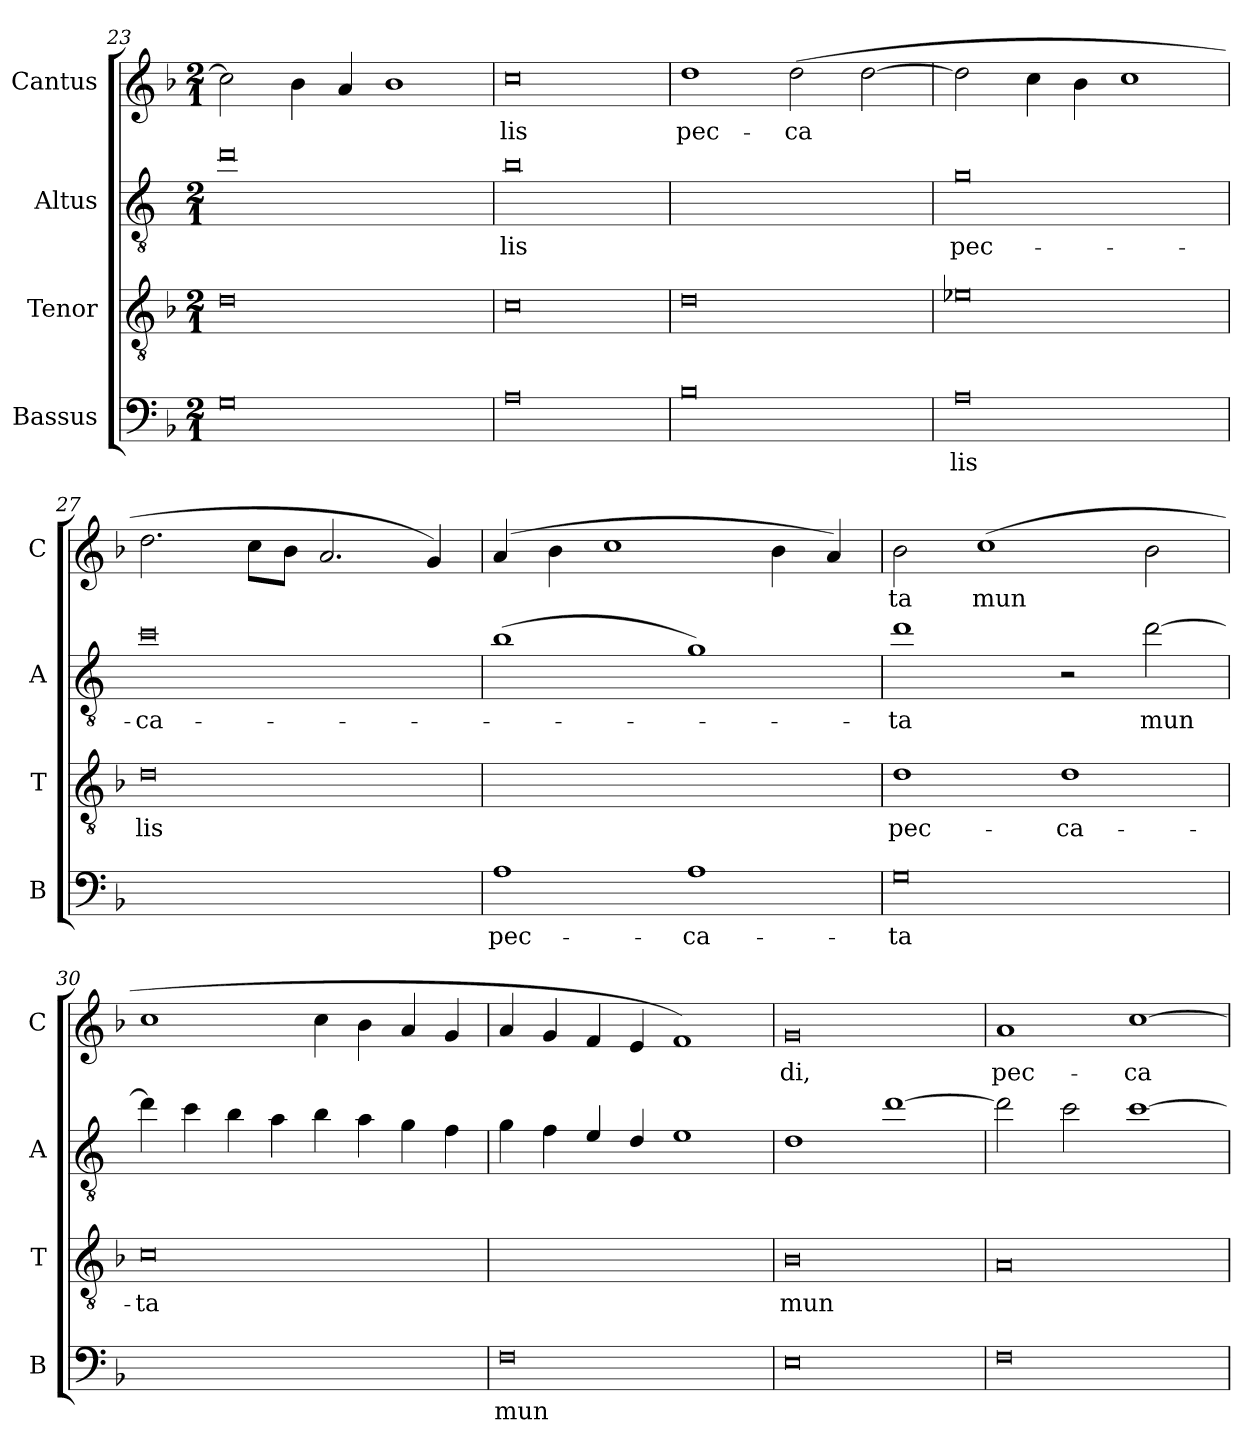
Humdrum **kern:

**kern	**text	**kern	**text	**kern	**text	**kern	**text
*part4	*part4	*part3	*part3	*part2	*part2	*part1	*part1
*staff4	*staff4	*staff3	*staff3	*staff2	*staff2	*staff1	*staff1
*I"Bassus	*	*I"Tenor	*	*I"Altus	*	*I"Cantus	*
*I'B	*	*I'T	*	*I'A	*	*I'C	*
*clefF4	*	*clefGv2	*	*clefGv2	*	*clefG2	*
*	*	*	*	*ITrd4c7	*	*	*
*k[b-]	*	*k[b-]	*	*k[b-]	*	*k[b-]	*
*M2/1	*	*M2/1	*	*M2/1	*	*M2/1	*
=23	=23	=23	=23	=23	=23	=23	=23
0G	.	0d	.	0g	.	2cc\]	.
.	.	.	.	.	.	4b-\	.
.	.	.	.	.	.	4a/	.
.	.	.	.	.	.	1b-	.
=24	=24	=24	=24	=24	=24	=24	=24
!	!	!	!	!	!LO:LY:b	!	!LO:LY:b
0A	.	0c	.	0e	lis	0cc	lis
!!LO:LB:g=z
=25	=25	=25	=25	=25	=25	=25	=25
!	!	!	!	!	!	!	!LO:LY:b
0B-	.	0d	.	0ryy	.	1dd	pec-
!	!	!	!	!	!	!	!LO:LY:b
.	.	.	.	.	.	(2dd\	ca
.	.	.	.	.	.	[2dd\	.
=26	=26	=26	=26	=26	=26	=26	=26
!	!LO:LY:b	!	!	!	!LO:LY:b	!	!
0A	lis	0e-X	.	0c	pec-	2dd\]	.
.	.	.	.	.	.	4cc\	.
.	.	.	.	.	.	4b-\	.
.	.	.	.	.	.	1cc	.
=27	=27	=27	=27	=27	=27	=27	=27
!	!	!	!LO:LY:b	!	!LO:LY:b	!	!
0ryy	.	0d	lis	0f	ca-	2.dd\	.
.	.	.	.	.	.	8cc\L	.
.	.	.	.	.	.	8b-\J	.
.	.	.	.	.	.	2.a/	.
.	.	.	.	.	.	4g/)	.
!!LO:PB:g=z
=28	=28	=28	=28	=28	=28	=28	=28
!	!LO:LY:b	!	!	!	!	!	!
1A	pec-	0ryy	.	(1e	.	(4a/	.
.	.	.	.	.	.	4b-\	.
.	.	.	.	.	.	1cc	.
!	!LO:LY:b	!	!	!	!	!	!
1A	ca-	.	.	1c)	.	.	.
.	.	.	.	.	.	4b-\	.
.	.	.	.	.	.	4a/)	.
=29	=29	=29	=29	=29	=29	=29	=29
!	!LO:LY:b	!	!LO:LY:b	!	!LO:LY:b	!	!LO:LY:b
0G	ta	1d	pec-	1g	ta	2b-\	ta
!	!	!	!	!	!	!	!LO:LY:b
.	.	.	.	.	.	(1cc	mun
!	!	!	!LO:LY:b	!	!	!	!
.	.	1d	ca-	2r	.	.	.
!	!	!	!	!	!LO:LY:b	!	!
.	.	.	.	[2g\	mun	2b-\	.
=30	=30	=30	=30	=30	=30	=30	=30
!	!	!	!LO:LY:b	!	!	!	!
0ryy	.	0c	ta	4g\]	.	1cc	.
.	.	.	.	4f\	.	.	.
.	.	.	.	4e\	.	.	.
.	.	.	.	4d\	.	.	.
.	.	.	.	4e\	.	4cc\	.
.	.	.	.	4d\	.	4b-\	.
.	.	.	.	4c\	.	4a/	.
.	.	.	.	4B-\	.	4g/	.
=31	=31	=31	=31	=31	=31	=31	=31
!	!LO:LY:b	!	!	!	!	!	!
0F	mun	0ryy	.	4c\	.	4a/	.
.	.	.	.	4B-\	.	4g/	.
.	.	.	.	4A/	.	4f/	.
.	.	.	.	4G/	.	4e/	.
.	.	.	.	1A	.	1f)	.
=32	=32	=32	=32	=32	=32	=32	=32
!	!	!	!LO:LY:b	!	!	!	!LO:LY:b
0E	.	0B-	mun	1G	.	0g	di,
.	.	.	.	[1g	.	.	.
=33	=33	=33	=33	=33	=33	=33	=33
!	!	!	!	!	!	!	!LO:LY:b
0F	.	0A	.	2g\]	.	1a	pec-
.	.	.	.	2f\	.	.	.
!	!	!	!	!	!	!	!LO:LY:b
.	.	.	.	[1f	.	[1cc	ca
=	=	=	=	=	=	=	=
*-	*-	*-	*-	*-	*-	*-	*-
